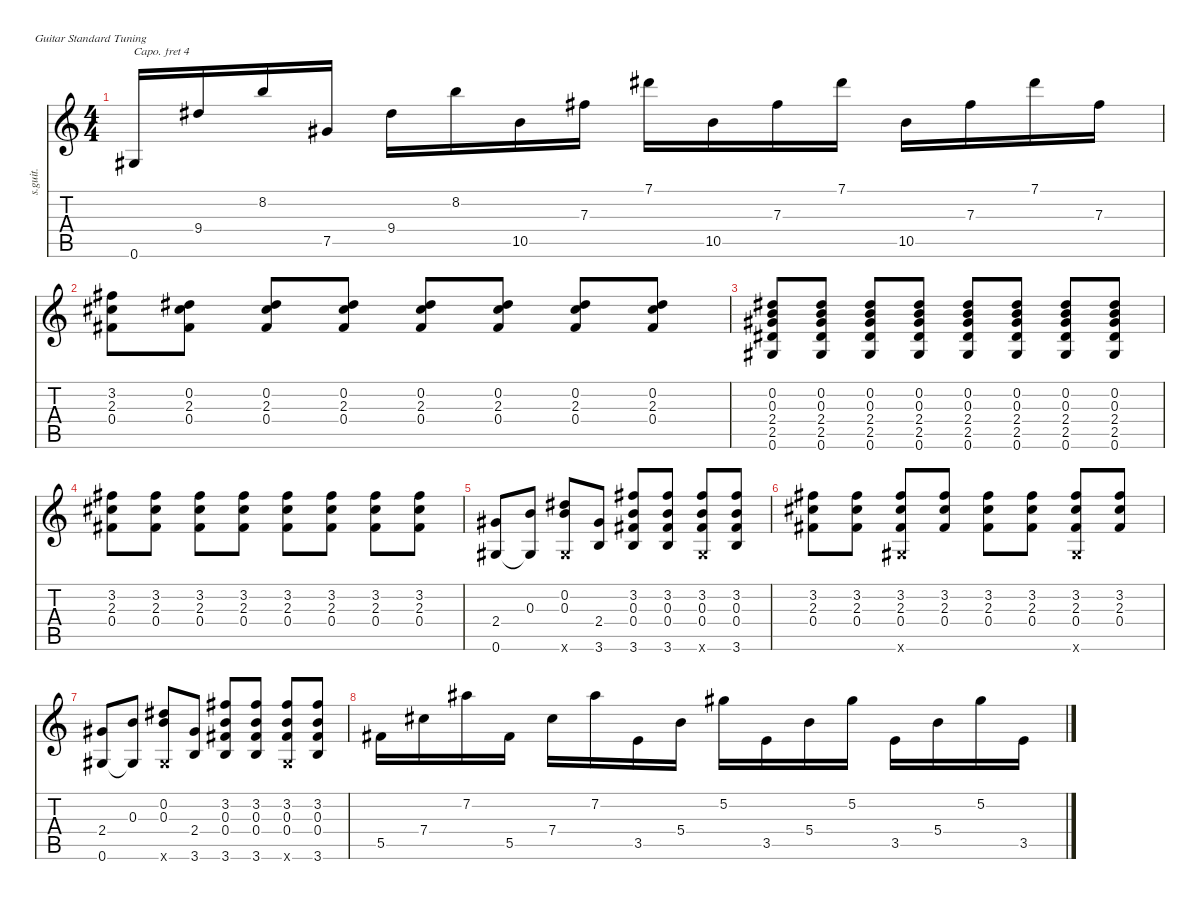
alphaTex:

\defaultSystemsLayout 4
\hideDynamics
\bracketExtendMode nobrackets
\track ("" "s.guit.") {instrument acousticguitarsteel}
\staff {score tabs}
\capo 4
\tuning (E4 B3 G3 D3 A2 E2)
\ts (4 4)
\tempo (90 hide)
\clef g2
\ks c
0.6.16{dy f} 9.4.16 8.2.16 7.5.16 9.4.16 8.2.16 10.5.16 7.3.16 7.1.16 10.5.16 7.3.16 7.1.16 10.5.16 7.3.16 7.1.16 7.3.16 |
(3.2 2.3 0.4).8 (0.2 2.3 0.4).8 (0.2 2.3 0.4).8 (0.2 2.3 0.4).8 (0.2 2.3 0.4).8 (0.2 2.3 0.4).8 (0.2 2.3 0.4).8 (0.2 2.3 0.4).8 |
(0.2 0.3 2.4 2.5 0.6).8 (0.2 0.3 2.4 2.5 0.6).8 (0.2 0.3 2.4 2.5 0.6).8 (0.2 0.3 2.4 2.5 0.6).8 (0.2 0.3 2.4 2.5 0.6).8 (0.2 0.3 2.4 2.5 0.6).8 (0.2 0.3 2.4 2.5 0.6).8 (0.2 0.3 2.4 2.5 0.6).8 |
(3.2 2.3 0.4).8 (3.2 2.3 0.4).8 (3.2 2.3 0.4).8 (3.2 2.3 0.4).8 (3.2 2.3 0.4).8 (3.2 2.3 0.4).8 (3.2 2.3 0.4).8 (3.2 2.3 0.4).8 |
(2.4 0.6).8 (0.3 0.6{t}).8 (0.2 0.3 0.6{x}).8 (2.4 3.6).8 (3.2 0.3 0.4 3.6).8 (3.2 0.3 0.4 3.6).8 (3.2 0.3 0.4 0.6{x}).8 (3.2 0.3 0.4 3.6).8 |
(3.2 2.3 0.4).8 (3.2 2.3 0.4).8 (3.2 2.3 0.4 0.6{x}).8 (3.2 2.3 0.4).8 (3.2 2.3 0.4).8 (3.2 2.3 0.4).8 (3.2 2.3 0.4 0.6{x}).8 (3.2 2.3 0.4).8 |
(2.4 0.6).8 (0.3 0.6{t}).8 (0.2 0.3 0.6{x}).8 (2.4 3.6).8 (3.2 0.3 0.4 3.6).8 (3.2 0.3 0.4 3.6).8 (3.2 0.3 0.4 0.6{x}).8 (3.2 0.3 0.4 3.6).8 |
5.5.16 7.4.16 7.2{acc #}.16 5.5.16 7.4.16 7.2{acc #}.16 3.5.16 5.4.16 5.2.16 3.5.16 5.4.16 5.2.16 3.5.16 5.4.16 5.2.16 3.5.16
